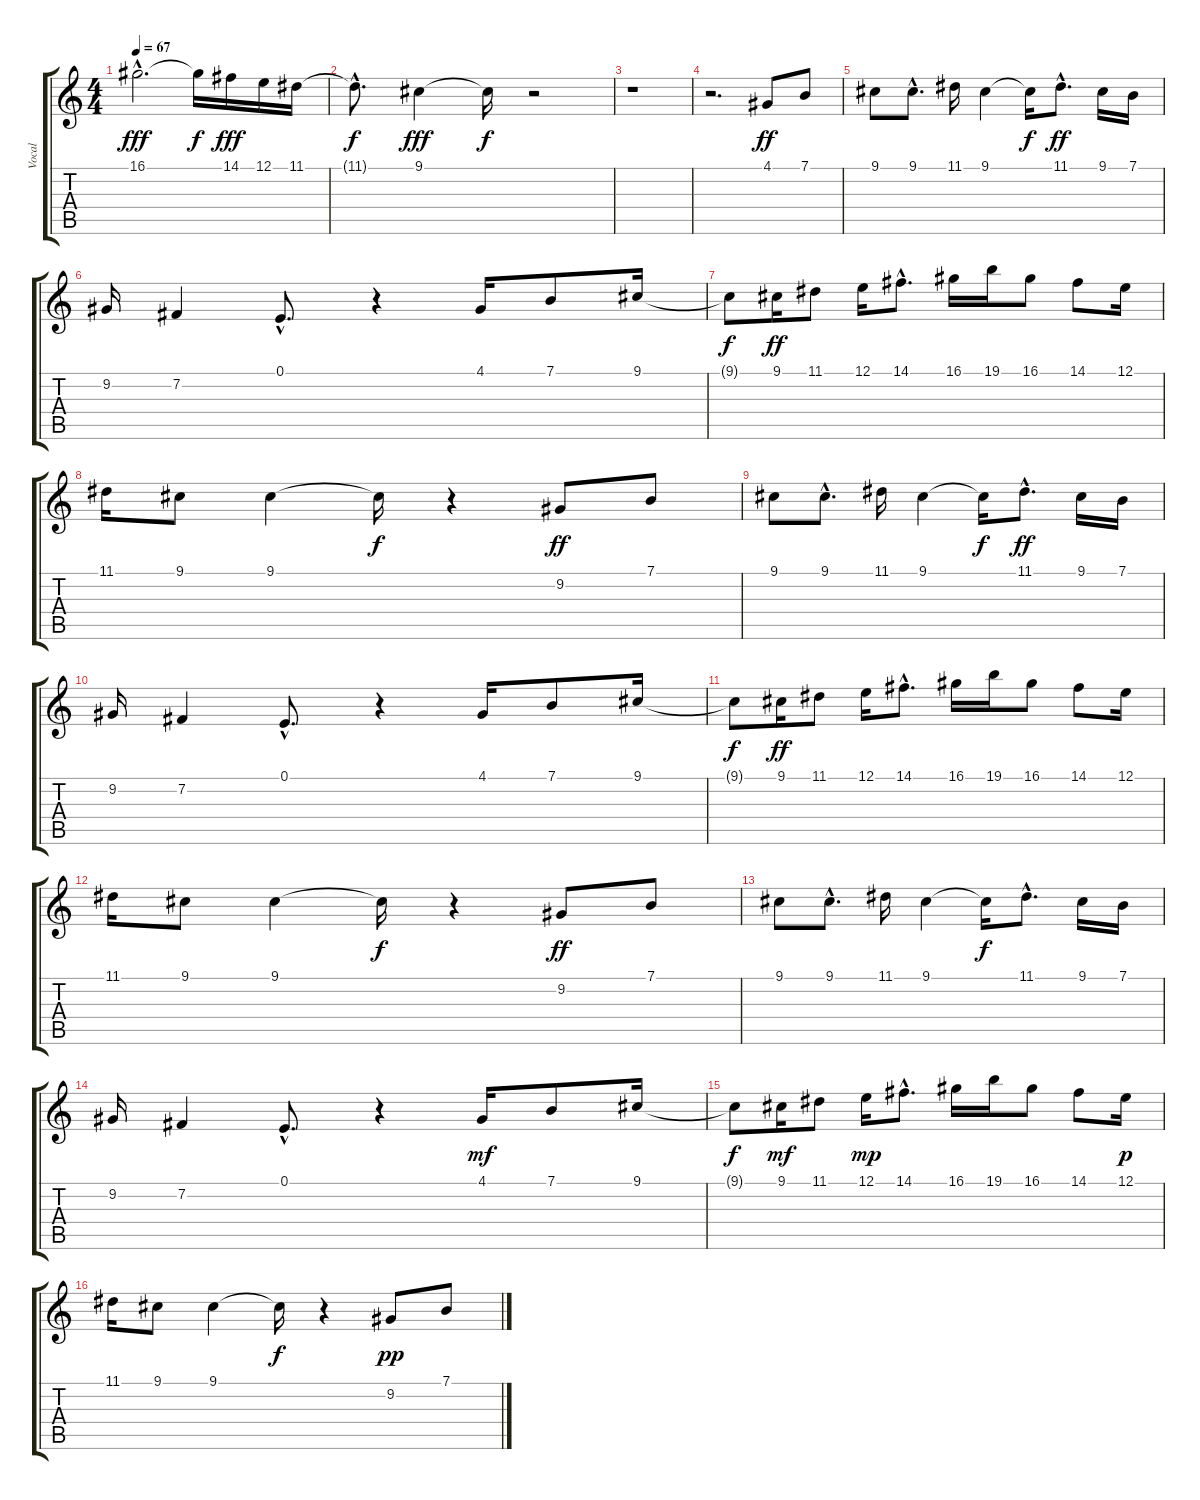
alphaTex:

\track ("Vocal" "Vocal") {instrument flute}
\staff {score tabs}
\tuning (E4 B3 G3 D3 A2 E2) {hide}
\ts (4 4)
\tempo 67
\clef g2
\ks c
16.1{hac}.2{d dy fff} 16.1{t}.16{dy f} 14.1.16{dy fff} 12.1.16 11.1.16 |
11.1{hac t}.8{d dy f} 9.1.4{dy fff} 9.1{t}.16{dy f} r.2 |
r.1 |
r.2{d} 4.1.8{dy ff} 7.1.8 |
9.1.8 9.1{hac}.8{d} 11.1.16 9.1.4 9.1{t}.16{dy f} 11.1{hac}.8{d dy ff} 9.1.16 7.1.16 |
9.2.16 7.2.4 0.1{hac}.8{d} r.4 4.1.16 7.1.8 9.1.16 |
9.1{t}.8{dy f} 9.1.16{dy ff} 11.1.8 12.1.16 14.1{hac}.8{d} 16.1.16 19.1.16 16.1.8 14.1.8 12.1.16 |
11.1.16 9.1.8 9.1.4 9.1{t}.16{dy f} r.4 9.2.8{dy ff} 7.1.8 |
9.1.8 9.1{hac}.8{d} 11.1.16 9.1.4 9.1{t}.16{dy f} 11.1{hac}.8{d dy ff} 9.1.16 7.1.16 |
9.2.16 7.2.4 0.1{hac}.8{d} r.4 4.1.16 7.1.8 9.1.16 |
9.1{t}.8{dy f} 9.1.16{dy ff} 11.1.8 12.1.16 14.1{hac}.8{d} 16.1.16 19.1.16 16.1.8 14.1.8 12.1.16 |
11.1.16 9.1.8 9.1.4 9.1{t}.16{dy f} r.4 9.2.8{dy ff} 7.1.8 |
9.1.8 9.1{hac}.8{d} 11.1.16 9.1.4 9.1{t}.16{dy f} 11.1{hac}.8{d} 9.1.16 7.1.16 |
9.2.16 7.2.4 0.1{hac}.8{d} r.4 4.1.16{dy mf} 7.1.8 9.1.16 |
9.1{t}.8{dy f} 9.1.16{dy mf} 11.1.8 12.1.16{dy mp} 14.1{hac}.8{d} 16.1.16 19.1.16 16.1.8 14.1.8 12.1.16{dy p} |
11.1.16 9.1.8 9.1.4 9.1{t}.16{dy f} r.4 9.2.8{dy pp} 7.1.8
